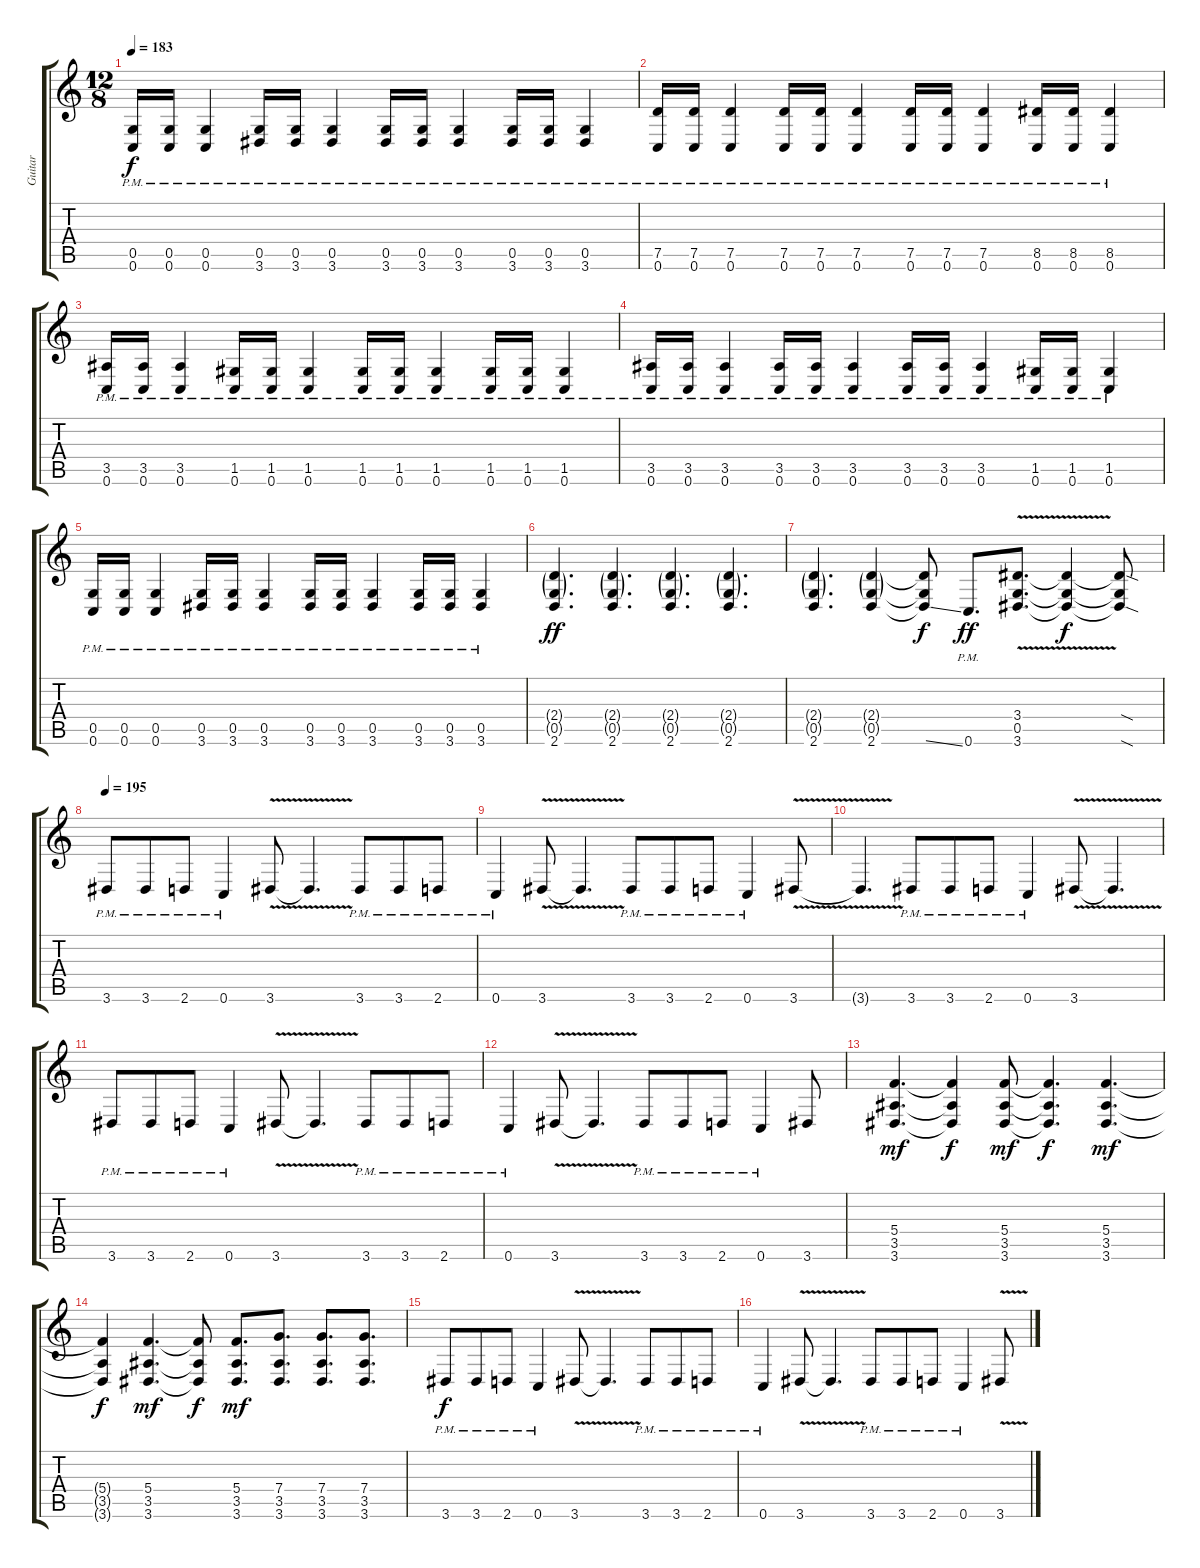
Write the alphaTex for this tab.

\track ("Guitar" "Guitar") {instrument distortionguitar}
\staff {score tabs}
\tuning (D4 A3 F3 C3 G2 C2) {hide}
\ts (12 8)
\tempo 183
\clef g2
\ks c
(0.5{pm} 0.6{pm}).16{dy f} (0.5{pm} 0.6{pm}).16 (0.5{pm} 0.6{pm}).4 (0.5{pm} 3.6{pm}).16 (0.5{pm} 3.6{pm}).16 (0.5{pm} 3.6{pm}).4 (0.5{pm} 3.6{pm}).16 (0.5{pm} 3.6{pm}).16 (0.5{pm} 3.6{pm}).4 (0.5{pm} 3.6{pm}).16 (0.5{pm} 3.6{pm}).16 (0.5{pm} 3.6{pm}).4 |
(7.5{pm} 0.6{pm}).16 (7.5{pm} 0.6{pm}).16 (7.5{pm} 0.6{pm}).4 (7.5{pm} 0.6{pm}).16 (7.5{pm} 0.6{pm}).16 (7.5{pm} 0.6{pm}).4 (7.5{pm} 0.6{pm}).16 (7.5{pm} 0.6{pm}).16 (7.5{pm} 0.6{pm}).4 (8.5{pm} 0.6{pm}).16 (8.5{pm} 0.6{pm}).16 (8.5{pm} 0.6{pm}).4 |
(3.5{pm} 0.6{pm}).16 (3.5{pm} 0.6{pm}).16 (3.5{pm} 0.6{pm}).4 (1.5{pm} 0.6{pm}).16 (1.5{pm} 0.6{pm}).16 (1.5{pm} 0.6{pm}).4 (1.5{pm} 0.6{pm}).16 (1.5{pm} 0.6{pm}).16 (1.5{pm} 0.6{pm}).4 (1.5{pm} 0.6{pm}).16 (1.5{pm} 0.6{pm}).16 (1.5{pm} 0.6{pm}).4 |
(3.5{pm} 0.6{pm}).16 (3.5{pm} 0.6{pm}).16 (3.5{pm} 0.6{pm}).4 (3.5{pm} 0.6{pm}).16 (3.5{pm} 0.6{pm}).16 (3.5{pm} 0.6{pm}).4 (3.5{pm} 0.6{pm}).16 (3.5{pm} 0.6{pm}).16 (3.5{pm} 0.6{pm}).4 (1.5{pm} 0.6{pm}).16 (1.5{pm} 0.6{pm}).16 (1.5{pm} 0.6{pm}).4 |
(0.5{pm} 0.6{pm}).16 (0.5{pm} 0.6{pm}).16 (0.5{pm} 0.6{pm}).4 (0.5{pm} 3.6{pm}).16 (0.5{pm} 3.6{pm}).16 (0.5{pm} 3.6{pm}).4 (0.5{pm} 3.6{pm}).16 (0.5{pm} 3.6{pm}).16 (0.5{pm} 3.6{pm}).4 (0.5{pm} 3.6{pm}).16 (0.5{pm} 3.6{pm}).16 (0.5{pm} 3.6{pm}).4 |
(2.4{g} 0.5{g} 2.6).4{d dy ff} (2.4{g} 0.5{g} 2.6).4{d} (2.4{g} 0.5{g} 2.6).4{d} (2.4{g} 0.5{g} 2.6).4{d} |
(2.4{g} 0.5{g} 2.6).4{d} (2.4{g} 0.5{g} 2.6).4 (2.4{t} 0.5{t} 2.6{ss t}).8{dy f} 0.6{pm}.8{d dy ff} (3.4{v} 0.5{v} 3.6{v}).8{d} (3.4{t} 0.5{t} 3.6{t}).4{dy f} (3.4{sod t} 0.5{t} 3.6{sod t}).8 |
\tempo 195
3.6{pm}.8 3.6{pm}.8 2.6{pm}.8 0.6{pm}.4 3.6{v}.8 3.6{t}.4{d} 3.6{pm}.8 3.6{pm}.8 2.6{pm}.8 |
0.6{pm}.4 3.6{v}.8 3.6{t}.4{d} 3.6{pm}.8 3.6{pm}.8 2.6{pm}.8 0.6{pm}.4 3.6{v}.8 |
3.6{t}.4{d} 3.6{pm}.8 3.6{pm}.8 2.6{pm}.8 0.6{pm}.4 3.6{v}.8 3.6{t}.4{d} |
3.6{pm}.8 3.6{pm}.8 2.6{pm}.8 0.6{pm}.4 3.6{v}.8 3.6{t}.4{d} 3.6{pm}.8 3.6{pm}.8 2.6{pm}.8 |
0.6{pm}.4 3.6{v}.8 3.6{t}.4{d} 3.6{pm}.8 3.6{pm}.8 2.6{pm}.8 0.6{pm}.4 3.6.8 |
(5.4 3.5 3.6).4{d dy mf} (5.4{t} 3.5{t} 3.6{t}).4{dy f} (5.4 3.5 3.6).8{dy mf} (5.4{t} 3.5{t} 3.6{t}).4{d dy f} (5.4 3.5 3.6).4{d dy mf} |
(5.4{t} 3.5{t} 3.6{t}).4{dy f} (5.4 3.5 3.6).4{d dy mf} (5.4{t} 3.5{t} 3.6{t}).8{dy f} (5.4 3.5 3.6).8{d dy mf} (7.4 3.5 3.6).8{d} (7.4 3.5 3.6).8{d} (7.4 3.5 3.6).8{d} |
3.6{pm}.8{dy f} 3.6{pm}.8 2.6{pm}.8 0.6{pm}.4 3.6{v}.8 3.6{t}.4{d} 3.6{pm}.8 3.6{pm}.8 2.6{pm}.8 |
0.6{pm}.4 3.6{v}.8 3.6{t}.4{d} 3.6{pm}.8 3.6{pm}.8 2.6{pm}.8 0.6{pm}.4 3.6{v}.8
